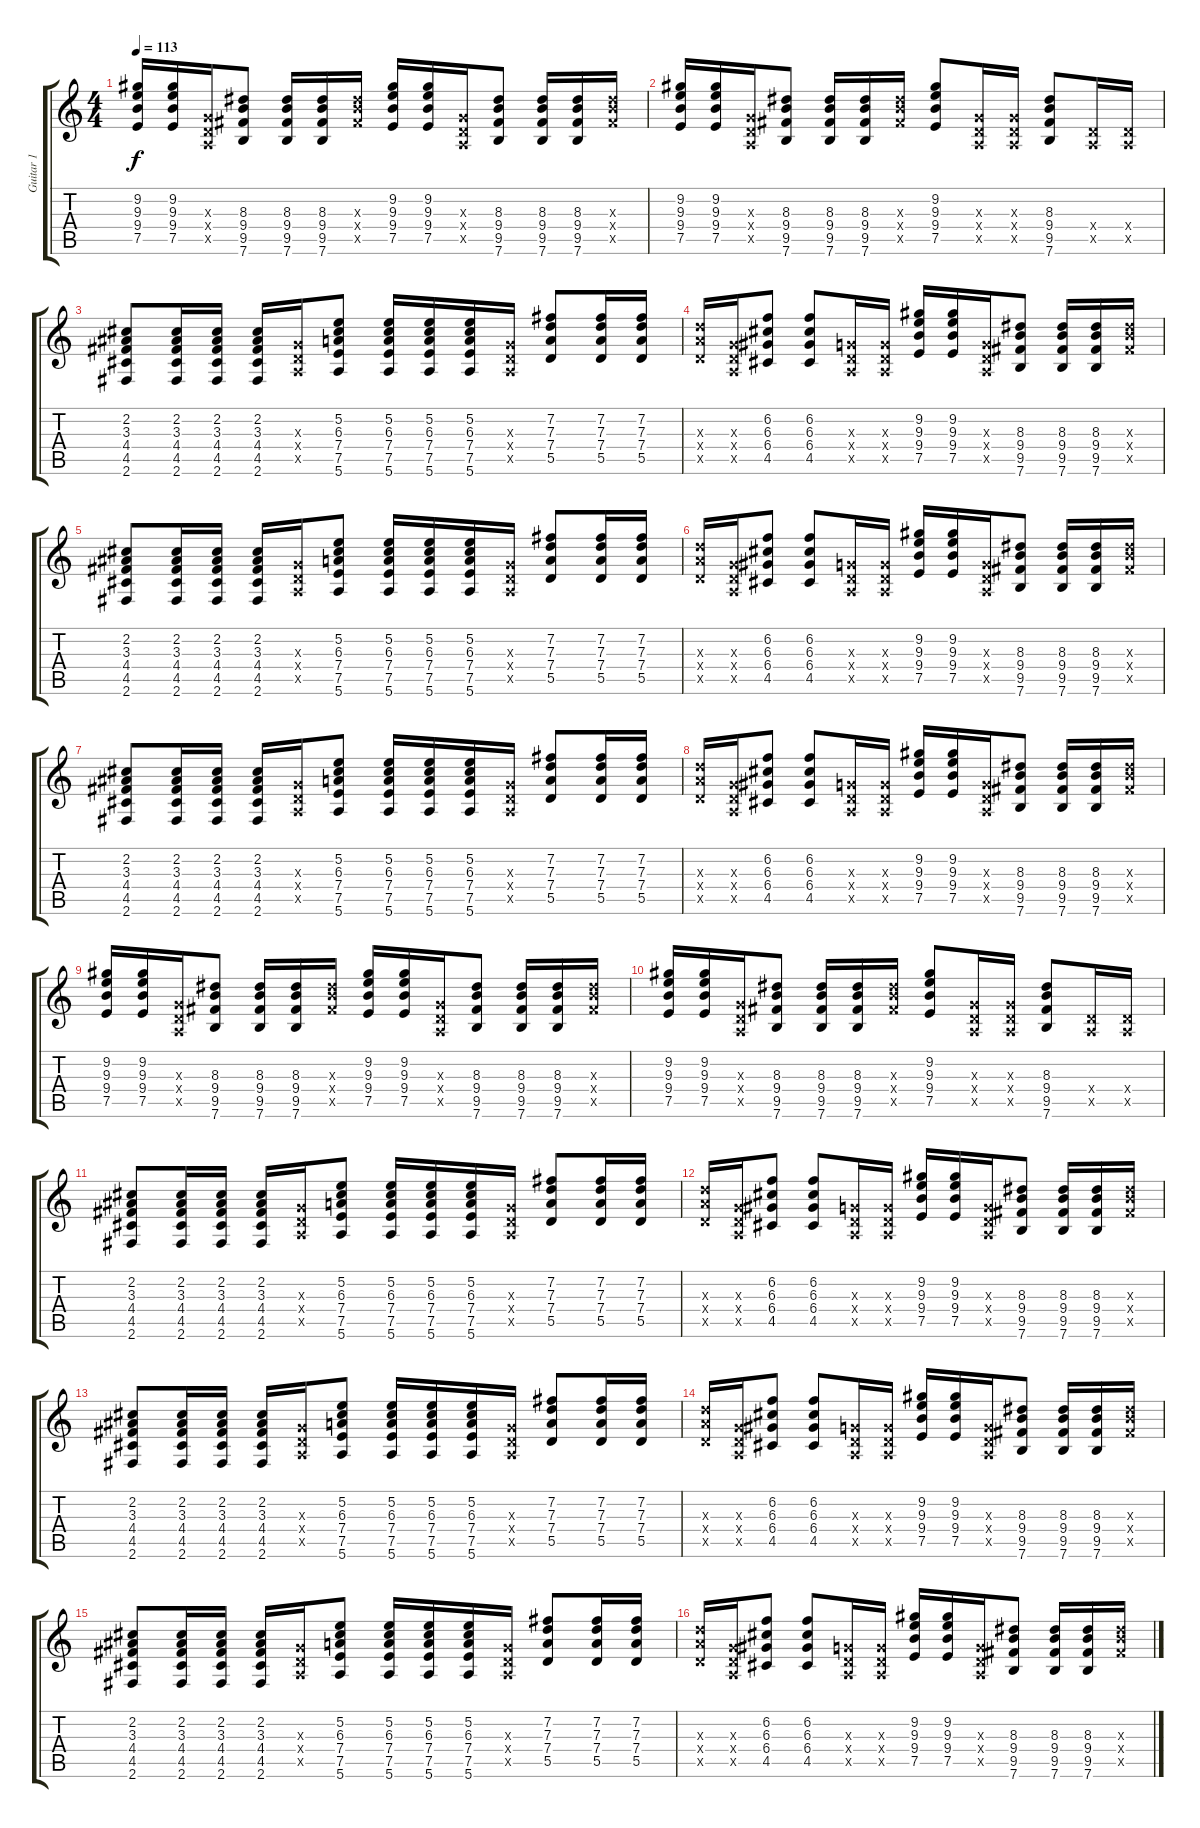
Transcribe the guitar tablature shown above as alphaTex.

\track ("Guitar 1" "Guitar 1") {instrument electricguitarclean}
\staff {score tabs}
\tuning (E4 B3 G3 D3 A2 E2) {hide}
\ts (4 4)
\tempo 113
\clef g2
\ks c
(9.2 9.3 9.4 7.5).16{dy f} (9.2 9.3 9.4 7.5).16 (0.3{x} 0.4{x} 0.5{x}).16 (8.3 9.4 9.5 7.6).8 (8.3 9.4 9.5 7.6).16 (8.3 9.4 9.5 7.6).16 (8.3{x} 9.4{x} 9.5{x}).16 (9.2 9.3 9.4 7.5).16 (9.2 9.3 9.4 7.5).16 (0.3{x} 0.4{x} 0.5{x}).16 (8.3 9.4 9.5 7.6).8 (8.3 9.4 9.5 7.6).16 (8.3 9.4 9.5 7.6).16 (8.3{x} 9.4{x} 9.5{x}).16 |
(9.2 9.3 9.4 7.5).16 (9.2 9.3 9.4 7.5).16 (0.3{x} 0.4{x} 0.5{x}).16 (8.3 9.4 9.5 7.6).8 (8.3 9.4 9.5 7.6).16 (8.3 9.4 9.5 7.6).16 (8.3{x} 9.4{x} 9.5{x}).16 (9.2 9.3 9.4 7.5).8 (0.3{x} 0.4{x} 0.5{x}).16 (0.3{x} 0.4{x} 0.5{x}).16 (8.3 9.4 9.5 7.6).8 (0.4{x} 0.5{x}).16 (0.4{x} 0.5{x}).16 |
(2.2 3.3 4.4 4.5 2.6).8 (2.2 3.3 4.4 4.5 2.6).16 (2.2 3.3 4.4 4.5 2.6).16 (2.2 3.3 4.4 4.5 2.6).16 (0.3{x} 0.4{x} 0.5{x}).16 (5.2 6.3 7.4 7.5 5.6).8 (5.2 6.3 7.4 7.5 5.6).16 (5.2 6.3 7.4 7.5 5.6).16 (5.2 6.3 7.4 7.5 5.6).16 (0.3{x} 0.4{x} 0.5{x}).16 (7.2 7.3 7.4 5.5).8 (7.2 7.3 7.4 5.5).16 (7.2 7.3 7.4 5.5).16 |
(7.3{x} 7.4{x} 5.5{x}).16 (0.3{x} 0.4{x} 0.5{x}).16 (6.2 6.3 6.4 4.5).8 (6.2 6.3 6.4 4.5).8 (0.3{x} 0.4{x} 0.5{x}).16 (0.3{x} 0.4{x} 0.5{x}).16 (9.2 9.3 9.4 7.5).16 (9.2 9.3 9.4 7.5).16 (0.3{x} 0.4{x} 0.5{x}).16 (8.3 9.4 9.5 7.6).8 (8.3 9.4 9.5 7.6).16 (8.3 9.4 9.5 7.6).16 (8.3{x} 9.4{x} 9.5{x}).16 |
(2.2 3.3 4.4 4.5 2.6).8 (2.2 3.3 4.4 4.5 2.6).16 (2.2 3.3 4.4 4.5 2.6).16 (2.2 3.3 4.4 4.5 2.6).16 (0.3{x} 0.4{x} 0.5{x}).16 (5.2 6.3 7.4 7.5 5.6).8 (5.2 6.3 7.4 7.5 5.6).16 (5.2 6.3 7.4 7.5 5.6).16 (5.2 6.3 7.4 7.5 5.6).16 (0.3{x} 0.4{x} 0.5{x}).16 (7.2 7.3 7.4 5.5).8 (7.2 7.3 7.4 5.5).16 (7.2 7.3 7.4 5.5).16 |
(7.3{x} 7.4{x} 5.5{x}).16 (0.3{x} 0.4{x} 0.5{x}).16 (6.2 6.3 6.4 4.5).8 (6.2 6.3 6.4 4.5).8 (0.3{x} 0.4{x} 0.5{x}).16 (0.3{x} 0.4{x} 0.5{x}).16 (9.2 9.3 9.4 7.5).16 (9.2 9.3 9.4 7.5).16 (0.3{x} 0.4{x} 0.5{x}).16 (8.3 9.4 9.5 7.6).8 (8.3 9.4 9.5 7.6).16 (8.3 9.4 9.5 7.6).16 (8.3{x} 9.4{x} 9.5{x}).16 |
(2.2 3.3 4.4 4.5 2.6).8 (2.2 3.3 4.4 4.5 2.6).16 (2.2 3.3 4.4 4.5 2.6).16 (2.2 3.3 4.4 4.5 2.6).16 (0.3{x} 0.4{x} 0.5{x}).16 (5.2 6.3 7.4 7.5 5.6).8 (5.2 6.3 7.4 7.5 5.6).16 (5.2 6.3 7.4 7.5 5.6).16 (5.2 6.3 7.4 7.5 5.6).16 (0.3{x} 0.4{x} 0.5{x}).16 (7.2 7.3 7.4 5.5).8 (7.2 7.3 7.4 5.5).16 (7.2 7.3 7.4 5.5).16 |
(7.3{x} 7.4{x} 5.5{x}).16 (0.3{x} 0.4{x} 0.5{x}).16 (6.2 6.3 6.4 4.5).8 (6.2 6.3 6.4 4.5).8 (0.3{x} 0.4{x} 0.5{x}).16 (0.3{x} 0.4{x} 0.5{x}).16 (9.2 9.3 9.4 7.5).16 (9.2 9.3 9.4 7.5).16 (0.3{x} 0.4{x} 0.5{x}).16 (8.3 9.4 9.5 7.6).8 (8.3 9.4 9.5 7.6).16 (8.3 9.4 9.5 7.6).16 (8.3{x} 9.4{x} 9.5{x}).16 |
(9.2 9.3 9.4 7.5).16 (9.2 9.3 9.4 7.5).16 (0.3{x} 0.4{x} 0.5{x}).16 (8.3 9.4 9.5 7.6).8 (8.3 9.4 9.5 7.6).16 (8.3 9.4 9.5 7.6).16 (8.3{x} 9.4{x} 9.5{x}).16 (9.2 9.3 9.4 7.5).16 (9.2 9.3 9.4 7.5).16 (0.3{x} 0.4{x} 0.5{x}).16 (8.3 9.4 9.5 7.6).8 (8.3 9.4 9.5 7.6).16 (8.3 9.4 9.5 7.6).16 (8.3{x} 9.4{x} 9.5{x}).16 |
(9.2 9.3 9.4 7.5).16 (9.2 9.3 9.4 7.5).16 (0.3{x} 0.4{x} 0.5{x}).16 (8.3 9.4 9.5 7.6).8 (8.3 9.4 9.5 7.6).16 (8.3 9.4 9.5 7.6).16 (8.3{x} 9.4{x} 9.5{x}).16 (9.2 9.3 9.4 7.5).8 (0.3{x} 0.4{x} 0.5{x}).16 (0.3{x} 0.4{x} 0.5{x}).16 (8.3 9.4 9.5 7.6).8 (0.4{x} 0.5{x}).16 (0.4{x} 0.5{x}).16 |
(2.2 3.3 4.4 4.5 2.6).8 (2.2 3.3 4.4 4.5 2.6).16 (2.2 3.3 4.4 4.5 2.6).16 (2.2 3.3 4.4 4.5 2.6).16 (0.3{x} 0.4{x} 0.5{x}).16 (5.2 6.3 7.4 7.5 5.6).8 (5.2 6.3 7.4 7.5 5.6).16 (5.2 6.3 7.4 7.5 5.6).16 (5.2 6.3 7.4 7.5 5.6).16 (0.3{x} 0.4{x} 0.5{x}).16 (7.2 7.3 7.4 5.5).8 (7.2 7.3 7.4 5.5).16 (7.2 7.3 7.4 5.5).16 |
(7.3{x} 7.4{x} 5.5{x}).16 (0.3{x} 0.4{x} 0.5{x}).16 (6.2 6.3 6.4 4.5).8 (6.2 6.3 6.4 4.5).8 (0.3{x} 0.4{x} 0.5{x}).16 (0.3{x} 0.4{x} 0.5{x}).16 (9.2 9.3 9.4 7.5).16 (9.2 9.3 9.4 7.5).16 (0.3{x} 0.4{x} 0.5{x}).16 (8.3 9.4 9.5 7.6).8 (8.3 9.4 9.5 7.6).16 (8.3 9.4 9.5 7.6).16 (8.3{x} 9.4{x} 9.5{x}).16 |
(2.2 3.3 4.4 4.5 2.6).8 (2.2 3.3 4.4 4.5 2.6).16 (2.2 3.3 4.4 4.5 2.6).16 (2.2 3.3 4.4 4.5 2.6).16 (0.3{x} 0.4{x} 0.5{x}).16 (5.2 6.3 7.4 7.5 5.6).8 (5.2 6.3 7.4 7.5 5.6).16 (5.2 6.3 7.4 7.5 5.6).16 (5.2 6.3 7.4 7.5 5.6).16 (0.3{x} 0.4{x} 0.5{x}).16 (7.2 7.3 7.4 5.5).8 (7.2 7.3 7.4 5.5).16 (7.2 7.3 7.4 5.5).16 |
(7.3{x} 7.4{x} 5.5{x}).16 (0.3{x} 0.4{x} 0.5{x}).16 (6.2 6.3 6.4 4.5).8 (6.2 6.3 6.4 4.5).8 (0.3{x} 0.4{x} 0.5{x}).16 (0.3{x} 0.4{x} 0.5{x}).16 (9.2 9.3 9.4 7.5).16 (9.2 9.3 9.4 7.5).16 (0.3{x} 0.4{x} 0.5{x}).16 (8.3 9.4 9.5 7.6).8 (8.3 9.4 9.5 7.6).16 (8.3 9.4 9.5 7.6).16 (8.3{x} 9.4{x} 9.5{x}).16 |
(2.2 3.3 4.4 4.5 2.6).8 (2.2 3.3 4.4 4.5 2.6).16 (2.2 3.3 4.4 4.5 2.6).16 (2.2 3.3 4.4 4.5 2.6).16 (0.3{x} 0.4{x} 0.5{x}).16 (5.2 6.3 7.4 7.5 5.6).8 (5.2 6.3 7.4 7.5 5.6).16 (5.2 6.3 7.4 7.5 5.6).16 (5.2 6.3 7.4 7.5 5.6).16 (0.3{x} 0.4{x} 0.5{x}).16 (7.2 7.3 7.4 5.5).8 (7.2 7.3 7.4 5.5).16 (7.2 7.3 7.4 5.5).16 |
(7.3{x} 7.4{x} 5.5{x}).16 (0.3{x} 0.4{x} 0.5{x}).16 (6.2 6.3 6.4 4.5).8 (6.2 6.3 6.4 4.5).8 (0.3{x} 0.4{x} 0.5{x}).16 (0.3{x} 0.4{x} 0.5{x}).16 (9.2 9.3 9.4 7.5).16 (9.2 9.3 9.4 7.5).16 (0.3{x} 0.4{x} 0.5{x}).16 (8.3 9.4 9.5 7.6).8 (8.3 9.4 9.5 7.6).16 (8.3 9.4 9.5 7.6).16 (8.3{x} 9.4{x} 9.5{x}).16
